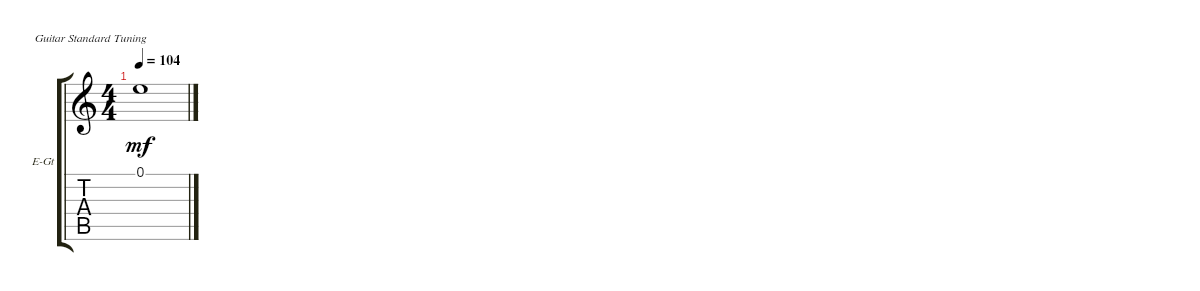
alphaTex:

\bracketExtendMode groupsimilarinstruments
\firstSystemTrackNameOrientation horizontal
\otherSystemsTrackNameOrientation horizontal
\track ("âîêàë" "E-Gt") {instrument electricguitarjazz}
\staff {score tabs}
\tuning (E4 B3 G3 D3 A2 E2)
\ts (4 4)
\tempo 104
\clef g2
\ks c
0.1.1{dy mf}
